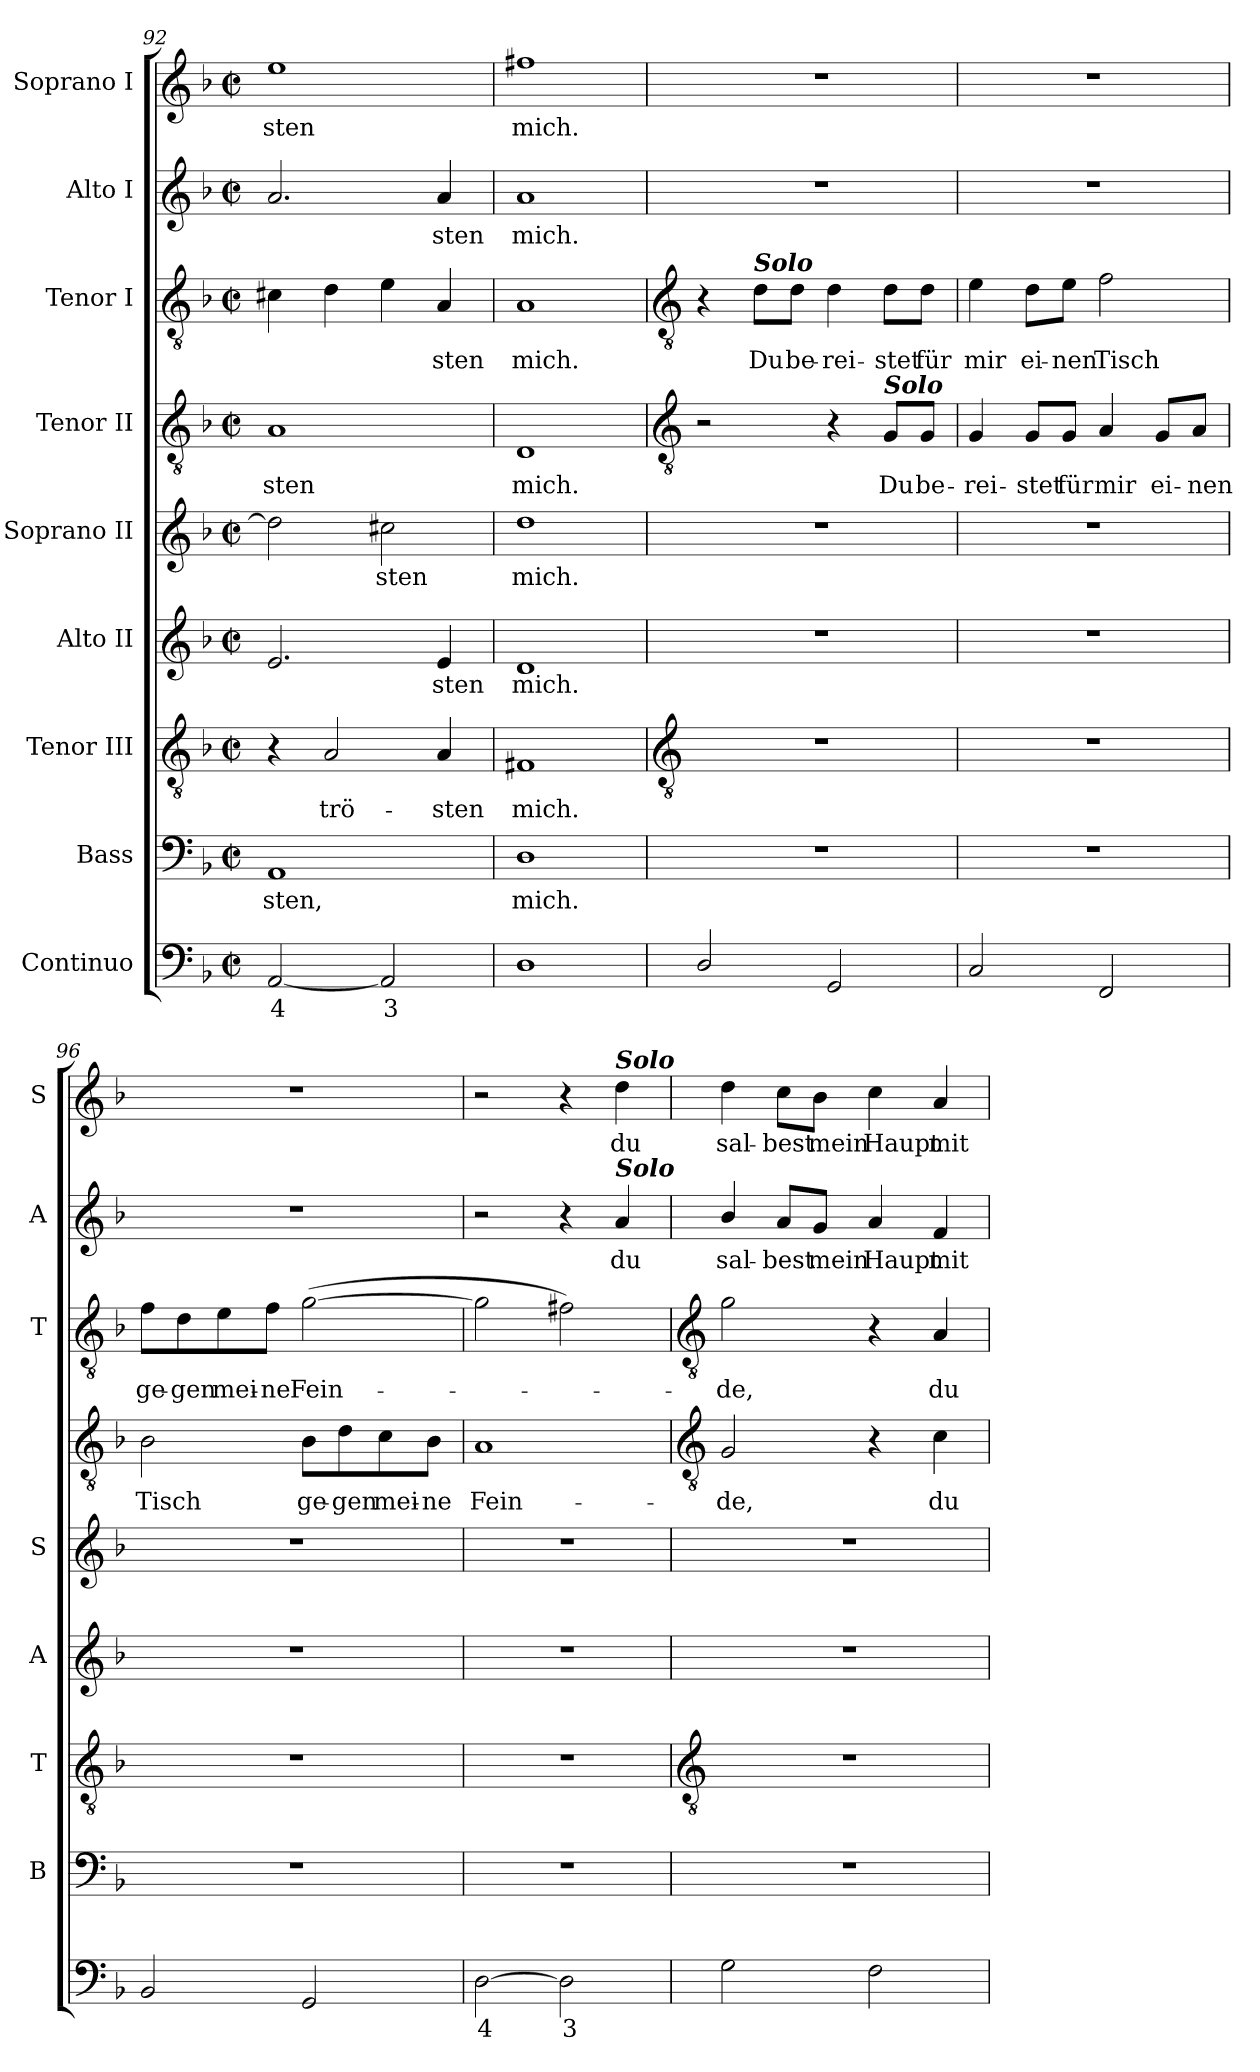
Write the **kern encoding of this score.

**kern	**text	**kern	**text	**kern	**text	**kern	**text	**kern	**text	**kern	**text	**kern	**text	**kern	**text	**kern	**text
*part9	*part9	*part8	*part8	*part7	*part7	*part6	*part6	*part5	*part5	*part4	*part4	*part3	*part3	*part2	*part2	*part1	*part1
*staff9	*staff9	*staff8	*staff8	*staff7	*staff7	*staff6	*staff6	*staff5	*staff5	*staff4	*staff4	*staff3	*staff3	*staff2	*staff2	*staff1	*staff1
*I"Continuo	*	*I"Bass	*	*I"Tenor III	*	*I"Alto II	*	*I"Soprano II	*	*I"Tenor II	*	*I"Tenor I	*	*I"Alto I	*	*I"Soprano I	*
*	*	*I'B	*	*I'T	*	*I'A	*	*I'S	*	*	*	*I'T	*	*I'A	*	*I'S	*
*clefF4	*	*clefF4	*	*clefGv2	*	*clefG2	*	*clefG2	*	*clefGv2	*	*clefGv2	*	*clefG2	*	*clefG2	*
*k[b-]	*	*k[b-]	*	*k[b-]	*	*k[b-]	*	*k[b-]	*	*k[b-]	*	*k[b-]	*	*k[b-]	*	*k[b-]	*
*F:	*	*F:	*	*F:	*	*F:	*	*F:	*	*F:	*	*F:	*	*F:	*	*F:	*
*M2/2	*	*M2/2	*	*M2/2	*	*M2/2	*	*M2/2	*	*M2/2	*	*M2/2	*	*M2/2	*	*M2/2	*
*met(c|)	*	*met(c|)	*	*met(c|)	*	*met(c|)	*	*met(c|)	*	*met(c|)	*	*met(c|)	*	*met(c|)	*	*met(c|)	*
=92	=92	=92	=92	=92	=92	=92	=92	=92	=92	=92	=92	=92	=92	=92	=92	=92	=92
!	!LO:LY:b	!	!LO:LY:b	!	!	!	!	!	!	!	!LO:LY:b	!	!	!	!	!	!LO:LY:b
[2AA	4	1AA	-sten,	4r	.	2.e	.	2dd]	.	1A	-sten	4c#X	.	2.a	.	1ee	-sten
!	!	!	!	!	!LO:LY:b	!	!	!	!	!	!	!	!	!	!	!	!
.	.	.	.	2A	trö-	.	.	.	.	.	.	4d	.	.	.	.	.
!	!LO:LY:b	!	!	!	!	!	!	!	!LO:LY:b	!	!	!	!	!	!	!	!
2AA]	3	.	.	.	.	.	.	2cc#X	sten	.	.	4e	.	.	.	.	.
!	!	!	!	!	!LO:LY:b	!	!LO:LY:b	!	!	!	!	!	!LO:LY:b	!	!LO:LY:b	!	!
.	.	.	.	4A	-sten	4e	sten	.	.	.	.	4A	sten	4a	sten	.	.
=93	=93	=93	=93	=93	=93	=93	=93	=93	=93	=93	=93	=93	=93	=93	=93	=93	=93
!	!	!	!LO:LY:b	!	!LO:LY:b	!	!LO:LY:b	!	!LO:LY:b	!	!LO:LY:b	!	!LO:LY:b	!	!LO:LY:b	!	!LO:LY:b
1D	.	1D	mich.	1F#X	mich.	1d	mich.	1dd	mich.	1D	mich.	1A	mich.	1a	mich.	1ff#X	mich.
!!LO:LB:g=z
=94	=94	=94	=94	=94	=94	=94	=94	=94	=94	=94	=94	=94	=94	=94	=94	=94	=94
*	*	*	*	*clefGv2	*	*	*	*	*	*clefGv2	*	*clefGv2	*	*	*	*	*
2D/	.	1r	.	1r	.	1r	.	1r	.	2r	.	4r	.	1r	.	1r	.
!	!	!	!	!	!	!	!	!	!	!	!	!LO:TX:a:Bi:t=Solo	!	!	!	!	!
!	!	!	!	!	!	!	!	!	!	!	!	!	!LO:LY:b	!	!	!	!
.	.	.	.	.	.	.	.	.	.	.	.	8d\L	Du	.	.	.	.
!	!	!	!	!	!	!	!	!	!	!	!	!	!LO:LY:b	!	!	!	!
.	.	.	.	.	.	.	.	.	.	.	.	8d\J	be-	.	.	.	.
!	!	!	!	!	!	!	!	!	!	!	!	!	!LO:LY:b	!	!	!	!
2GG	.	.	.	.	.	.	.	.	.	4r	.	4d	-rei-	.	.	.	.
!	!	!	!	!	!	!	!	!	!	!LO:TX:a:Bi:t=Solo	!	!	!	!	!	!	!
!	!	!	!	!	!	!	!	!	!	!	!LO:LY:b	!	!LO:LY:b	!	!	!	!
.	.	.	.	.	.	.	.	.	.	8G/L	Du	8d\L	-stet	.	.	.	.
!	!	!	!	!	!	!	!	!	!	!	!LO:LY:b	!	!LO:LY:b	!	!	!	!
.	.	.	.	.	.	.	.	.	.	8G/J	be-	8d\J	für	.	.	.	.
=95	=95	=95	=95	=95	=95	=95	=95	=95	=95	=95	=95	=95	=95	=95	=95	=95	=95
!	!	!	!	!	!	!	!	!	!	!	!LO:LY:b	!	!LO:LY:b	!	!	!	!
2C	.	1r	.	1r	.	1r	.	1r	.	4G	-rei-	4e	mir	1r	.	1r	.
!	!	!	!	!	!	!	!	!	!	!	!LO:LY:b	!	!LO:LY:b	!	!	!	!
.	.	.	.	.	.	.	.	.	.	8G/L	-stet	8d\L	ei-	.	.	.	.
!	!	!	!	!	!	!	!	!	!	!	!LO:LY:b	!	!LO:LY:b	!	!	!	!
.	.	.	.	.	.	.	.	.	.	8G/J	für	8e\J	-nen	.	.	.	.
!	!	!	!	!	!	!	!	!	!	!	!LO:LY:b	!	!LO:LY:b	!	!	!	!
2FF	.	.	.	.	.	.	.	.	.	4A	mir	2f	Tisch	.	.	.	.
!	!	!	!	!	!	!	!	!	!	!	!LO:LY:b	!	!	!	!	!	!
.	.	.	.	.	.	.	.	.	.	8G/L	ei-	.	.	.	.	.	.
!	!	!	!	!	!	!	!	!	!	!	!LO:LY:b	!	!	!	!	!	!
.	.	.	.	.	.	.	.	.	.	8A/J	-nen	.	.	.	.	.	.
=96	=96	=96	=96	=96	=96	=96	=96	=96	=96	=96	=96	=96	=96	=96	=96	=96	=96
!	!	!	!	!	!	!	!	!	!	!	!LO:LY:b	!	!LO:LY:b	!	!	!	!
2BB-	.	1r	.	1r	.	1r	.	1r	.	2B-	Tisch	8f\L	ge-	1r	.	1r	.
!	!	!	!	!	!	!	!	!	!	!	!	!	!LO:LY:b	!	!	!	!
.	.	.	.	.	.	.	.	.	.	.	.	8d\	-gen	.	.	.	.
!	!	!	!	!	!	!	!	!	!	!	!	!	!LO:LY:b	!	!	!	!
.	.	.	.	.	.	.	.	.	.	.	.	8e\	mei-	.	.	.	.
!	!	!	!	!	!	!	!	!	!	!	!	!	!LO:LY:b	!	!	!	!
.	.	.	.	.	.	.	.	.	.	.	.	8f\J	-ne	.	.	.	.
!	!	!	!	!	!	!	!	!	!	!	!LO:LY:b	!	!LO:LY:b	!	!	!	!
2GG	.	.	.	.	.	.	.	.	.	8B-\L	ge-	(>[2g	Fein-	.	.	.	.
!	!	!	!	!	!	!	!	!	!	!	!LO:LY:b	!	!	!	!	!	!
.	.	.	.	.	.	.	.	.	.	8d\	-gen	.	.	.	.	.	.
!	!	!	!	!	!	!	!	!	!	!	!LO:LY:b	!	!	!	!	!	!
.	.	.	.	.	.	.	.	.	.	8c\	mei-	.	.	.	.	.	.
!	!	!	!	!	!	!	!	!	!	!	!LO:LY:b	!	!	!	!	!	!
.	.	.	.	.	.	.	.	.	.	8B-\J	-ne	.	.	.	.	.	.
=97	=97	=97	=97	=97	=97	=97	=97	=97	=97	=97	=97	=97	=97	=97	=97	=97	=97
!	!LO:LY:b	!	!	!	!	!	!	!	!	!	!LO:LY:b	!	!	!	!	!	!
[2D	4	1r	.	1r	.	1r	.	1r	.	1A	Fein-	2g]	.	2r	.	2r	.
!	!LO:LY:b	!	!	!	!	!	!	!	!	!	!	!	!	!	!	!	!
2D]	3	.	.	.	.	.	.	.	.	.	.	2f#X)	.	4r	.	4r	.
!	!	!	!	!	!	!	!	!	!	!	!	!	!	!	!	!LO:TX:a:Bi:t=Solo	!
!	!	!	!	!	!	!	!	!	!	!	!	!	!	!LO:TX:a:Bi:t=Solo	!	!	!
!	!	!	!	!	!	!	!	!	!	!	!	!	!	!	!LO:LY:b	!	!LO:LY:b
.	.	.	.	.	.	.	.	.	.	.	.	.	.	4a	du	4dd	du
!!LO:LB:g=z
=98	=98	=98	=98	=98	=98	=98	=98	=98	=98	=98	=98	=98	=98	=98	=98	=98	=98
*	*	*	*	*clefGv2	*	*	*	*	*	*clefGv2	*	*clefGv2	*	*	*	*	*
!	!	!	!	!	!	!	!	!	!	!	!LO:LY:b	!	!LO:LY:b	!	!LO:LY:b	!	!LO:LY:b
2G	.	1r	.	1r	.	1r	.	1r	.	2G	-de,	2g	de,	4b-/	sal-	4dd	sal-
!	!	!	!	!	!	!	!	!	!	!	!	!	!	!	!LO:LY:b	!	!LO:LY:b
.	.	.	.	.	.	.	.	.	.	.	.	.	.	8a/L	-best	8cc\L	-best
!	!	!	!	!	!	!	!	!	!	!	!	!	!	!	!LO:LY:b	!	!LO:LY:b
.	.	.	.	.	.	.	.	.	.	.	.	.	.	8g/J	mein	8b-\J	mein
!	!	!	!	!	!	!	!	!	!	!	!	!	!	!	!LO:LY:b	!	!LO:LY:b
2F	.	.	.	.	.	.	.	.	.	4r	.	4r	.	4a	Haupt	4cc	Haupt
!	!	!	!	!	!	!	!	!	!	!	!LO:LY:b	!	!LO:LY:b	!	!LO:LY:b	!	!LO:LY:b
.	.	.	.	.	.	.	.	.	.	4c	du	4A	du	4f	mit	4a	mit
=	=	=	=	=	=	=	=	=	=	=	=	=	=	=	=	=	=
*-	*-	*-	*-	*-	*-	*-	*-	*-	*-	*-	*-	*-	*-	*-	*-	*-	*-
